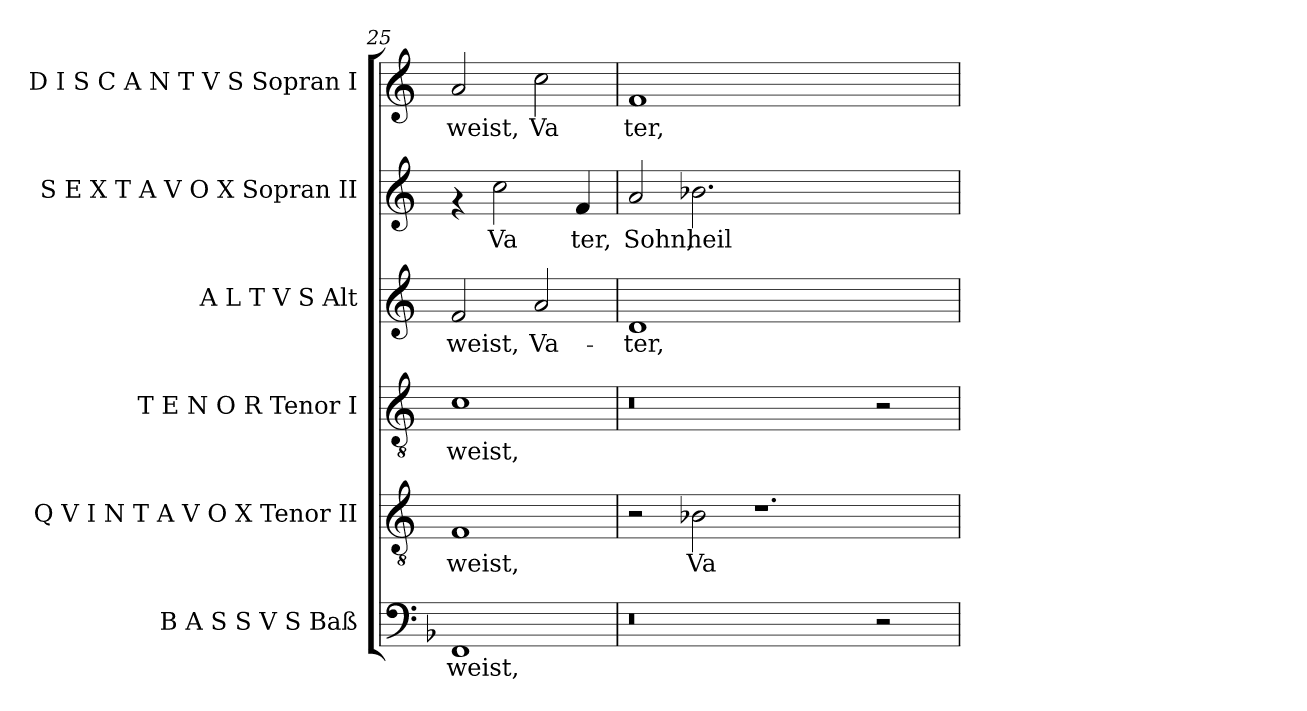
**kern	**text	**kern	**text	**kern	**text	**kern	**text	**kern	**text	**kern	**text
*part6	*part6	*part5	*part5	*part4	*part4	*part3	*part3	*part2	*part2	*part1	*part1
*staff6	*staff6	*staff5	*staff5	*staff4	*staff4	*staff3	*staff3	*staff2	*staff2	*staff1	*staff1
*I"B A S S V S  Baß	*	*I"Q V I N T A V O X  Tenor II	*	*I"T E N O R  Tenor I	*	*I"A L T V S  Alt	*	*I"S E X T A V O X  Sopran II	*	*I"D I S C A N T V S  Sopran I	*
*clefF4	*	*clefGv2	*	*clefGv2	*	*clefG2	*	*clefG2	*	*clefG2	*
*	*	*ITrd-3c-5	*	*ITrd-3c-5	*	*ITrd-3c-5	*	*ITrd-3c-5	*	*ITrd-3c-5	*
*k[b-]	*	*k[b-]	*	*k[b-]	*	*k[b-]	*	*k[b-]	*	*k[b-]	*
*F:	*	*F:	*	*F:	*	*F:	*	*F:	*	*F:	*
=25	=25	=25	=25	=25	=25	=25	=25	=25	=25	=25	=25
!	!LO:LY:b:rj	!	!LO:LY:b:cj	!	!LO:LY:b:rj	!	!LO:LY:b:cj	!	!	!	!LO:LY:b:rj
1FF	weist,	1B-	-weist,	1f	-weist,	2b-/	weist,	4rf	.	2dd/	weist,
!	!	!	!	!	!	!	!	!	!LO:LY:b:cj	!	!
.	.	.	.	.	.	.	.	2ff\	Va	.	.
!	!	!	!	!	!	!	!LO:LY:b:cj	!	!	!	!LO:LY:b:rj
.	.	.	.	.	.	2dd/	Va-	.	.	2ff\	Va
!	!	!	!	!	!	!	!	!	!LO:LY:b:cj	!	!
.	.	.	.	.	.	.	.	4b-/	ter,	.	.
=26	=26	=26	=26	=26	=26	=26	=26	=26	=26	=26	=26
!	!	!	!	!	!	!	!LO:LY:b:cj	!	!LO:LY:b:cj	!	!LO:LY:b:rj
0r	.	2r	.	0r	.	1g	-ter,	2dd/	Sohn,	1b-	ter,
!	!	!	!LO:LY:b:cj	!	!	!	!	!	!LO:LY:b:cj	!	!
.	.	2e-X\	Va-	.	.	.	.	2.ee-X\	heil	.	.
.	.	1.r	.	.	.	1.ryy	.	.	.	1.ryy	.
.	.	.	.	.	.	.	.	1ryy	.	.	.
2r	.	.	.	2r	.	.	.	.	.	.	.
.	.	.	.	.	.	.	.	4ryy	.	.	.
=	=	=	=	=	=	=	=	=	=	=	=
*-	*-	*-	*-	*-	*-	*-	*-	*-	*-	*-	*-
